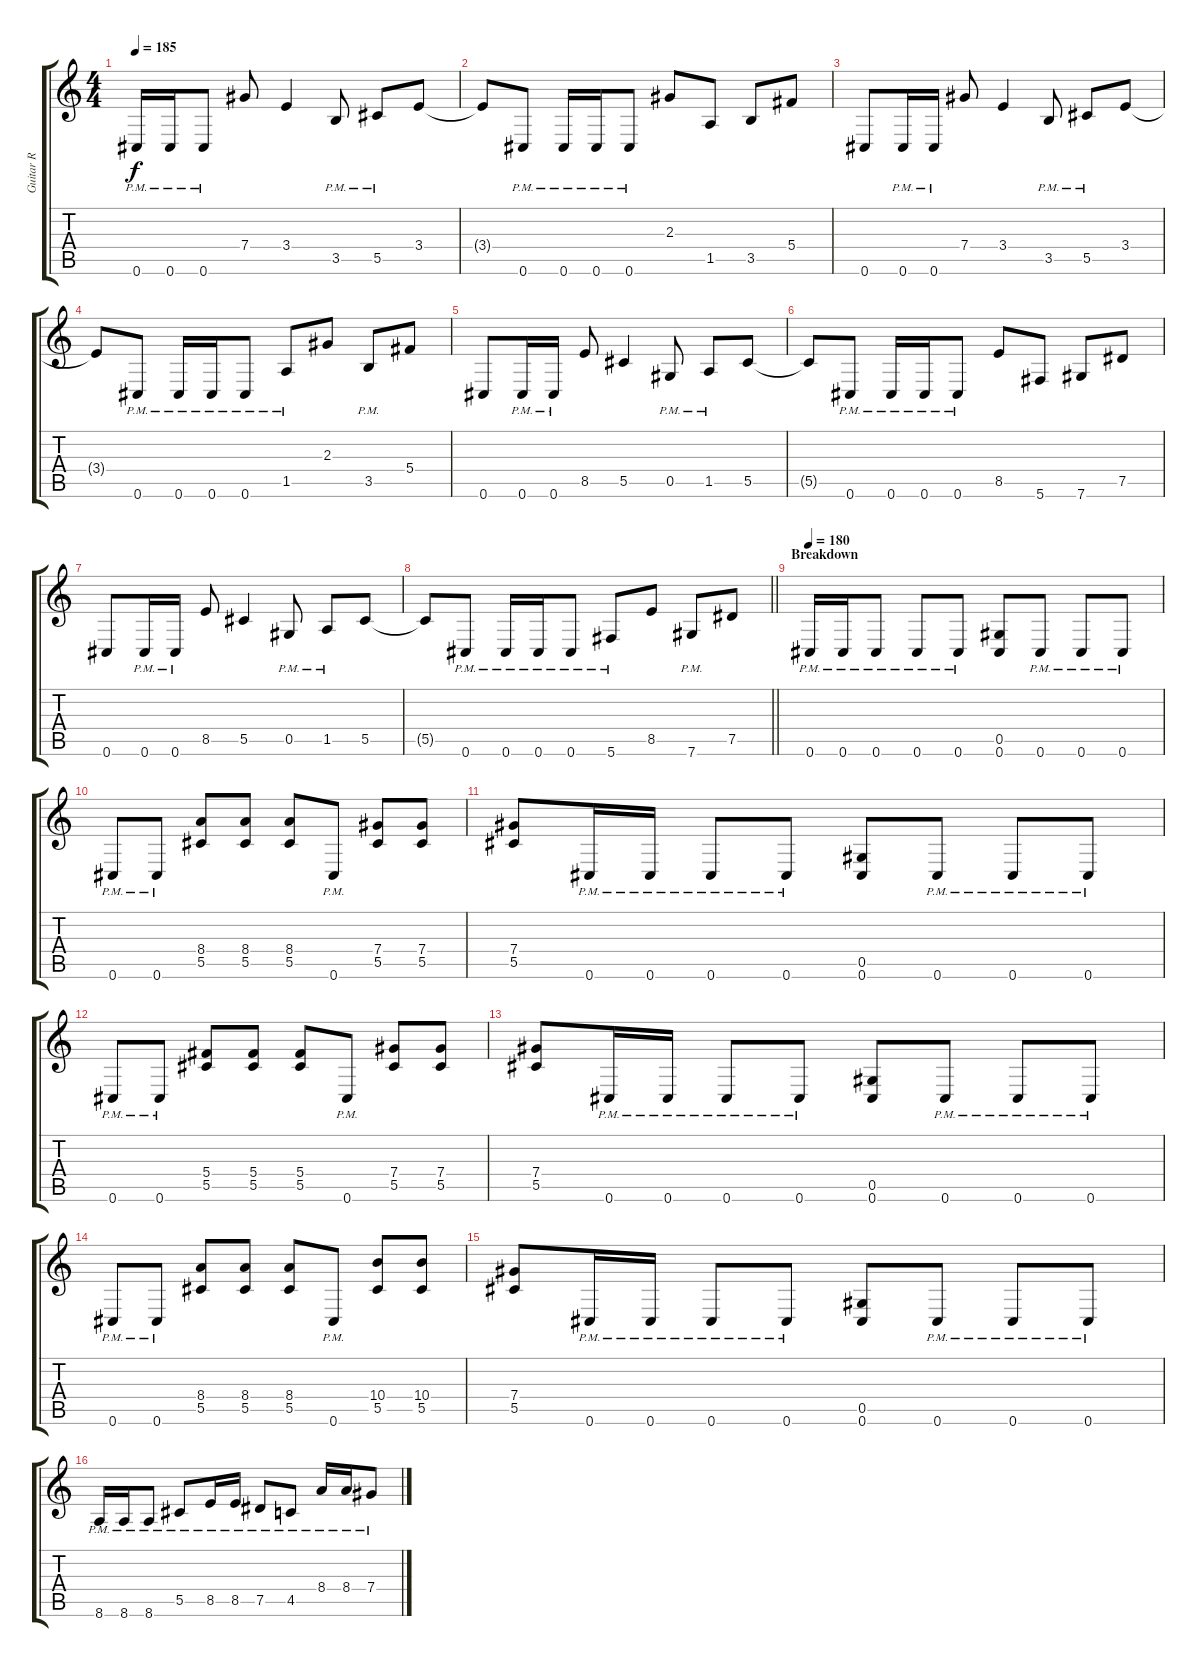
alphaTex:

\track ("Guitar R" "Guitar R") {instrument overdrivenguitar}
\staff {score tabs}
\tuning (Eb4 Bb3 Gb3 Db3 Ab2 Db2) {hide}
\ts (4 4)
\tempo 185
\clef g2
\ks c
0.6{pm}.16{dy f} 0.6{pm}.16 0.6{pm}.8 7.4.8 3.4.4 3.5{pm}.8 5.5{pm}.8 3.4.8 |
3.4{t}.8 0.6{pm}.8 0.6{pm}.16 0.6{pm}.16 0.6{pm}.8 2.3.8 1.5.8 3.5.8 5.4.8 |
0.6.8 0.6{pm}.16 0.6{pm}.16 7.4.8 3.4.4 3.5{pm}.8 5.5{pm}.8 3.4.8 |
3.4{t}.8 0.6{pm}.8 0.6{pm}.16 0.6{pm}.16 0.6{pm}.8 1.5{pm}.8 2.3.8 3.5{pm}.8 5.4.8 |
0.6.8 0.6{pm}.16 0.6{pm}.16 8.5.8 5.5.4 0.5{pm}.8 1.5{pm}.8 5.5.8 |
5.5{t}.8 0.6{pm}.8 0.6{pm}.16 0.6{pm}.16 0.6{pm}.8 8.5.8 5.6.8 7.6.8 7.5.8 |
0.6.8 0.6{pm}.16 0.6{pm}.16 8.5.8 5.5.4 0.5{pm}.8 1.5{pm}.8 5.5.8 |
\barLineRight lightlight
5.5{t}.8 0.6{pm}.8 0.6{pm}.16 0.6{pm}.16 0.6{pm}.8 5.6{pm}.8 8.5.8 7.6{pm}.8 7.5.8 |
\section ("" "Breakdown")
\tempo 180
0.6{pm}.16 0.6{pm}.16 0.6{pm}.8 0.6{pm}.8 0.6{pm}.8 (0.5 0.6).8 0.6{pm}.8 0.6{pm}.8 0.6{pm}.8 |
0.6{pm}.8 0.6{pm}.8 (8.4 5.5).8 (8.4 5.5).8 (8.4 5.5).8 0.6{pm}.8 (7.4 5.5).8 (7.4 5.5).8 |
(7.4 5.5).8 0.6{pm}.16 0.6{pm}.16 0.6{pm}.8 0.6{pm}.8 (0.5 0.6).8 0.6{pm}.8 0.6{pm}.8 0.6{pm}.8 |
0.6{pm}.8 0.6{pm}.8 (5.4 5.5).8 (5.4 5.5).8 (5.4 5.5).8 0.6{pm}.8 (7.4 5.5).8 (7.4 5.5).8 |
(7.4 5.5).8 0.6{pm}.16 0.6{pm}.16 0.6{pm}.8 0.6{pm}.8 (0.5 0.6).8 0.6{pm}.8 0.6{pm}.8 0.6{pm}.8 |
0.6{pm}.8 0.6{pm}.8 (8.4 5.5).8 (8.4 5.5).8 (8.4 5.5).8 0.6{pm}.8 (10.4 5.5).8 (10.4 5.5).8 |
(7.4 5.5).8 0.6{pm}.16 0.6{pm}.16 0.6{pm}.8 0.6{pm}.8 (0.5 0.6).8 0.6{pm}.8 0.6{pm}.8 0.6{pm}.8 |
8.6{pm}.16 8.6{pm}.16 8.6{pm}.8 5.5{pm}.8 8.5{pm}.16 8.5{pm}.16 7.5{pm}.8 4.5{pm}.8 8.4{pm}.16 8.4{pm}.16 7.4{pm}.8
